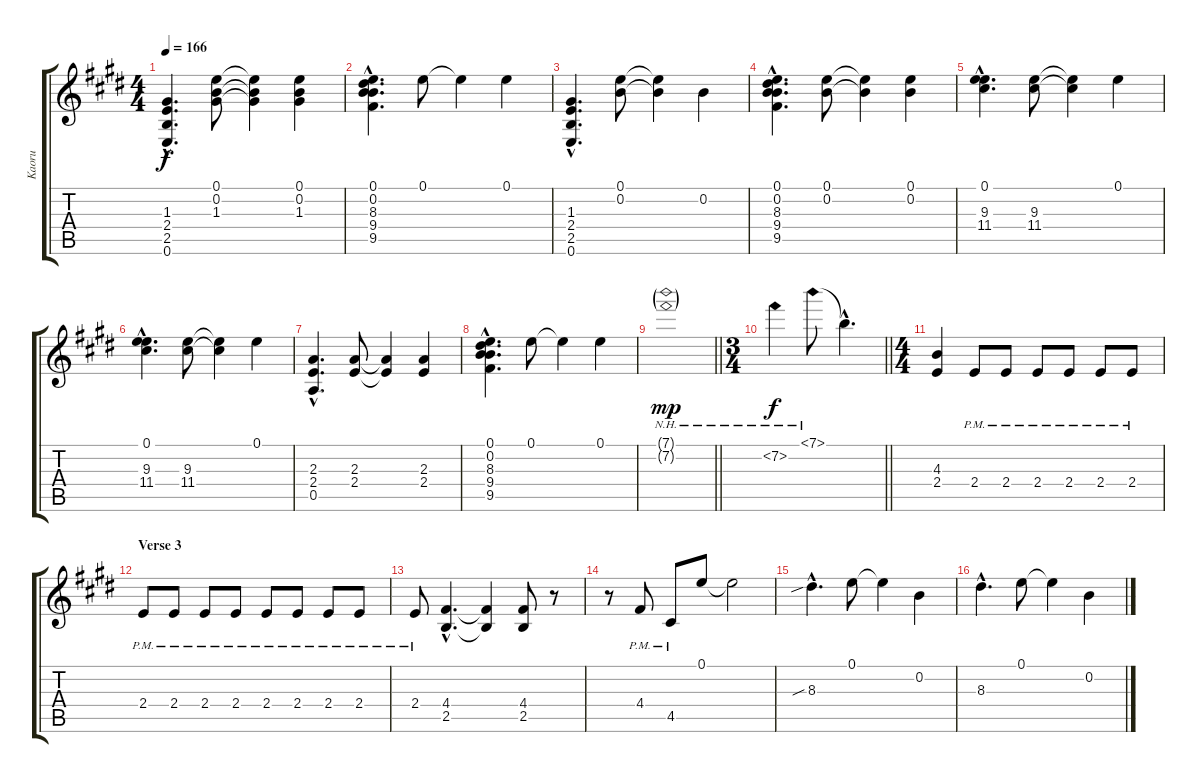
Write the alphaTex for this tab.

\track ("Kaoru" "Kaoru") {instrument distortionguitar}
\staff {score tabs}
\tuning (E4 B3 G3 D3 A2 E2) {hide}
\ts (4 4)
\tempo 166
\clef g2
\ks e
(1.3{hac} 2.4{hac} 2.5{hac} 0.6{hac}).4{d dy f} (0.1 0.2 1.3).8 (0.1{t} 0.2{t} 1.3{t}).4 (0.1 0.2 1.3).4 |
(0.1{hac} 0.2{hac} 8.3{hac} 9.4{hac} 9.5{hac}).4{d} 0.1.8 0.1{t}.4 0.1.4 |
(1.3{hac} 2.4{hac} 2.5{hac} 0.6{hac}).4{d} (0.1 0.2).8 (0.1{t} 0.2{t}).4 0.2.4 |
(0.1{hac} 0.2{hac} 8.3{hac} 9.4{hac} 9.5{hac}).4{d} (0.1 0.2).8 (0.1{t} 0.2{t}).4 (0.1 0.2).4 |
(0.1{hac} 9.3{hac} 11.4{hac}).4{d} (9.3 11.4).8 (9.3{t} 11.4{t}).4 0.1.4 |
(0.1{hac} 9.3{hac} 11.4{hac}).4{d} (9.3 11.4).8 (9.3{t} 11.4{t}).4 0.1.4 |
(2.3{hac} 2.4{hac} 0.5{hac}).4{d} (2.3 2.4).8 (2.3{t} 2.4{t}).4 (2.3 2.4).4 |
(0.1{hac} 0.2{hac} 8.3{hac} 9.4{hac} 9.5{hac}).4{d} 0.1.8 0.1{t}.4 0.1.4 |
\barLineRight lightlight
(7.1{nh g} 7.2{nh g}).1{dy mp} |
\ts (3 4)
\barLineRight lightlight
7.2{nh}.4{dy f} 7.1{nh}.8 7.1{hac t}.4{d} |
\ts (4 4)
(4.3 2.4).4{volume 13} 2.4{pm}.8 2.4{pm}.8 2.4{pm}.8 2.4{pm}.8 2.4{pm}.8 2.4{pm}.8 |
\section ("" "Verse 3")
2.4{pm}.8 2.4{pm}.8 2.4{pm}.8 2.4{pm}.8 2.4{pm}.8 2.4{pm}.8 2.4{pm}.8 2.4{pm}.8 |
2.4{pm}.8 (4.4{hac} 2.5{hac}).4{d} (4.4{t} 2.5{t}).4 (4.4 2.5).8 r.8 |
r.8 4.4{pm}.8 4.5{pm}.8 0.1.8{volume 10} 0.1{t}.2 |
8.3{sib hac}.4{d} 0.1.8 0.1{t}.4 0.2.4 |
8.3{hac}.4{d} 0.1.8 0.1{t}.4 0.2.4
